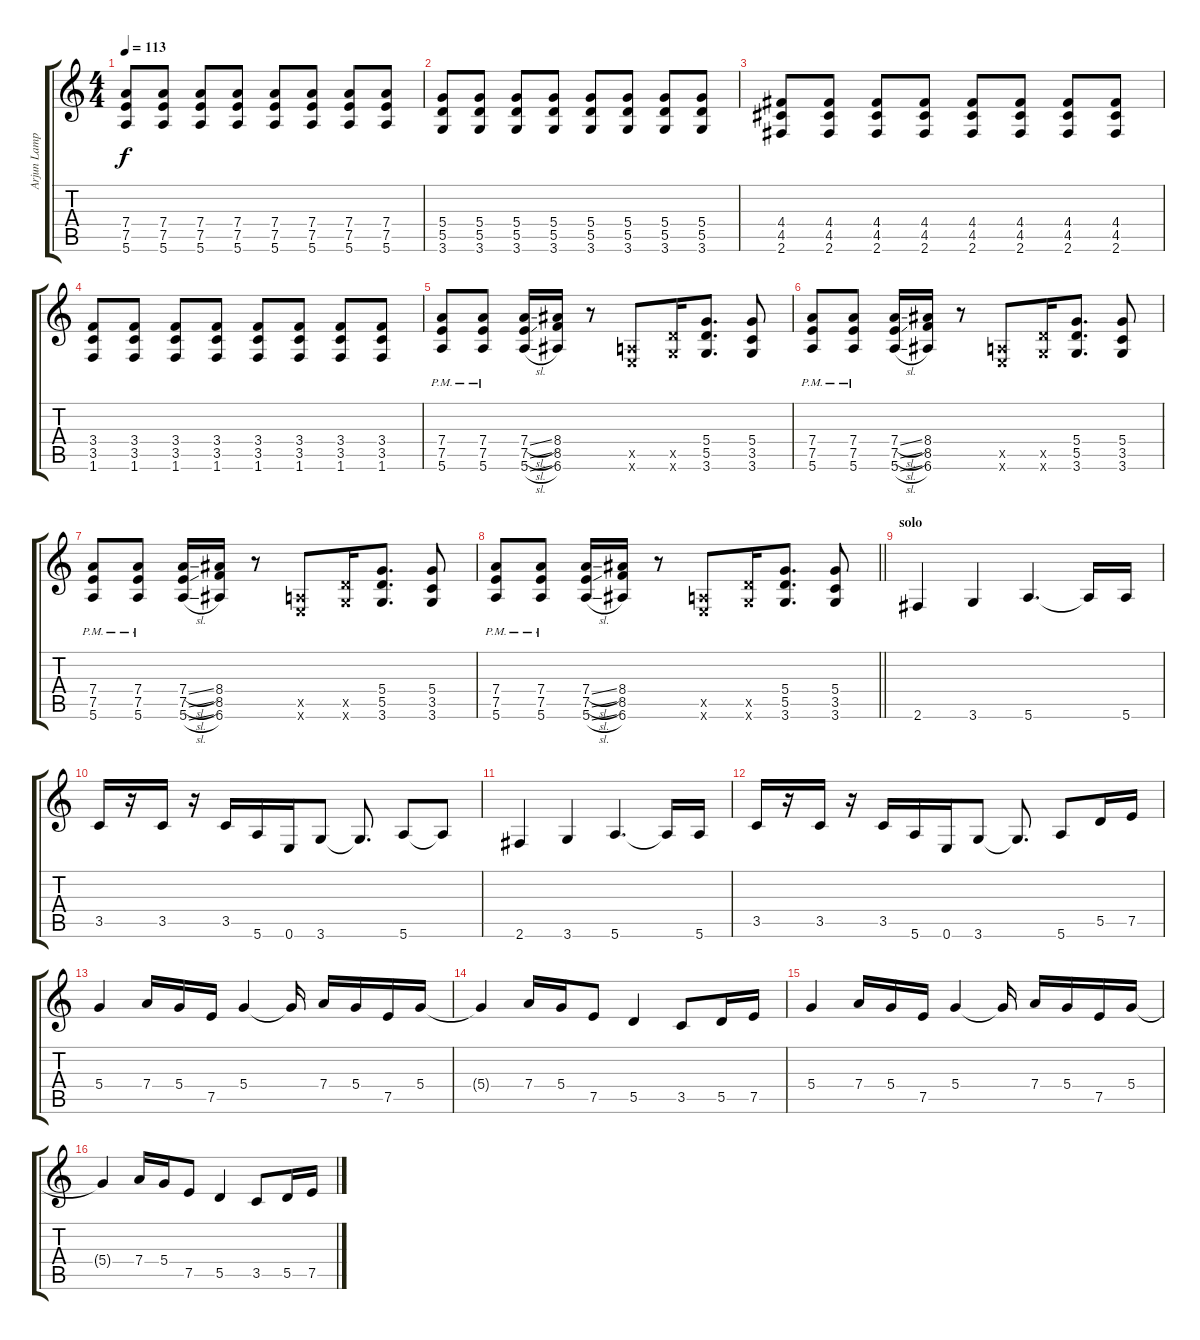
\track ("Arjun Lampal(me)" "Arjun Lamp") {instrument distortionguitar}
\staff {score tabs}
\tuning (E4 B3 G3 D3 A2 E2) {hide}
\ts (4 4)
\tempo 113
\clef g2
\ks c
(7.4 7.5 5.6).8{dy f} (7.4 7.5 5.6).8 (7.4 7.5 5.6).8 (7.4 7.5 5.6).8 (7.4 7.5 5.6).8 (7.4 7.5 5.6).8 (7.4 7.5 5.6).8 (7.4 7.5 5.6).8 |
(5.4 5.5 3.6).8 (5.4 5.5 3.6).8 (5.4 5.5 3.6).8 (5.4 5.5 3.6).8 (5.4 5.5 3.6).8 (5.4 5.5 3.6).8 (5.4 5.5 3.6).8 (5.4 5.5 3.6).8 |
(4.4 4.5 2.6).8 (4.4 4.5 2.6).8 (4.4 4.5 2.6).8 (4.4 4.5 2.6).8 (4.4 4.5 2.6).8 (4.4 4.5 2.6).8 (4.4 4.5 2.6).8 (4.4 4.5 2.6).8 |
(3.4 3.5 1.6).8 (3.4 3.5 1.6).8 (3.4 3.5 1.6).8 (3.4 3.5 1.6).8 (3.4 3.5 1.6).8 (3.4 3.5 1.6).8 (3.4 3.5 1.6).8 (3.4 3.5 1.6).8 |
(7.4{pm} 7.5{pm} 5.6{pm}).8 (7.4{pm} 7.5{pm} 5.6{pm}).8 (7.4{sl} 7.5{sl} 5.6{sl}).16 (8.4 8.5 6.6).16 r.8 (0.5{x} 0.6{x}).8 (5.5{x} 3.6{x}).16 (5.4 5.5 3.6).8{d} (5.4 3.5 3.6).8 |
(7.4{pm} 7.5{pm} 5.6{pm}).8 (7.4{pm} 7.5{pm} 5.6{pm}).8 (7.4{sl} 7.5{sl} 5.6{sl}).16 (8.4 8.5 6.6).16 r.8 (0.5{x} 0.6{x}).8 (5.5{x} 3.6{x}).16 (5.4 5.5 3.6).8{d} (5.4 3.5 3.6).8 |
(7.4{pm} 7.5{pm} 5.6{pm}).8 (7.4{pm} 7.5{pm} 5.6{pm}).8 (7.4{sl} 7.5{sl} 5.6{sl}).16 (8.4 8.5 6.6).16 r.8 (0.5{x} 0.6{x}).8 (5.5{x} 3.6{x}).16 (5.4 5.5 3.6).8{d} (5.4 3.5 3.6).8 |
\barLineRight lightlight
(7.4{pm} 7.5{pm} 5.6{pm}).8 (7.4{pm} 7.5{pm} 5.6{pm}).8 (7.4{sl} 7.5{sl} 5.6{sl}).16 (8.4 8.5 6.6).16 r.8 (0.5{x} 0.6{x}).8 (5.5{x} 3.6{x}).16 (5.4 5.5 3.6).8{d} (5.4 3.5 3.6).8 |
\section ("" "solo")
2.6.4 3.6.4 5.6.4{d} 5.6{t}.16 5.6.16 |
3.5.16 r.16 3.5.16 r.16 3.5.16 5.6.16 0.6.16 3.6.8 3.6{t}.8{d} 5.6.8 5.6{t}.8 |
2.6.4 3.6.4 5.6.4{d} 5.6{t}.16 5.6.16 |
3.5.16 r.16 3.5.16 r.16 3.5.16 5.6.16 0.6.16 3.6.8 3.6{t}.8{d} 5.6.8 5.5.16 7.5.16 |
5.4.4 7.4.16 5.4.16 7.5.16 5.4.4 5.4{t}.16 7.4.16 5.4.16 7.5.16 5.4.16 |
5.4{t}.4 7.4.16 5.4.16 7.5.8 5.5.4 3.5.8 5.5.16 7.5.16 |
5.4.4 7.4.16 5.4.16 7.5.16 5.4.4 5.4{t}.16 7.4.16 5.4.16 7.5.16 5.4.16 |
5.4{t}.4 7.4.16 5.4.16 7.5.8 5.5.4 3.5.8 5.5.16 7.5.16
